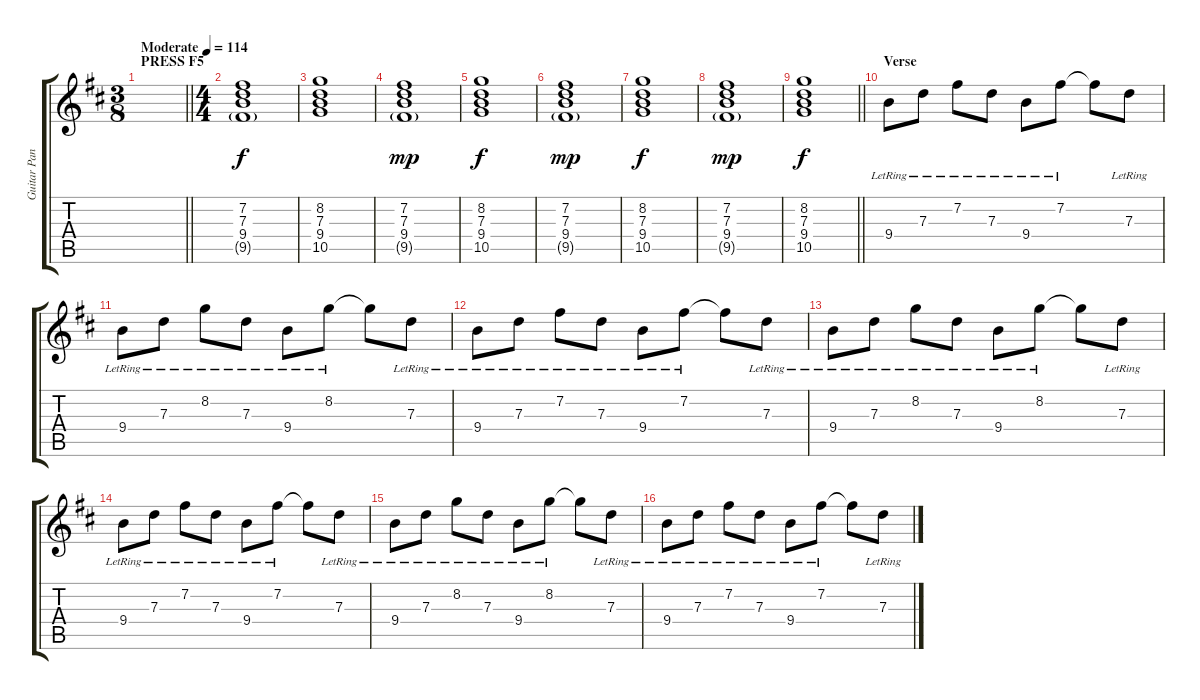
\track ("Guitar Panned Central 1" "Guitar Pan") {instrument electricguitarjazz}
\staff {score tabs}
\tuning (E4 B3 G3 D3 A2 D2) {hide}
\ts (3 8)
\section ("" "PRESS F5")
\tempo (114 "Moderate")
\clef g2
\barLineRight lightlight
\ks bminor
|
\ts (4 4)
(7.2 7.3 9.4 9.5{g}).1 |
(8.2 7.3 9.4 10.5).1{dy f} |
(7.2 7.3 9.4 9.5{g}).1{dy mp} |
(8.2 7.3 9.4 10.5).1{dy f} |
(7.2 7.3 9.4 9.5{g}).1{dy mp} |
(8.2 7.3 9.4 10.5).1{dy f} |
(7.2 7.3 9.4 9.5{g}).1{dy mp} |
\barLineRight lightlight
(8.2 7.3 9.4 10.5).1{dy f} |
\section ("" "Verse")
9.4{lr}.8 7.3{lr}.8 7.2{lr}.8 7.3{lr}.8 9.4{lr}.8 7.2{lr}.8 7.2{t}.8 7.3{lr}.8 |
9.4{lr}.8 7.3{lr}.8 8.2{lr}.8 7.3{lr}.8 9.4{lr}.8 8.2{lr}.8 8.2{t}.8 7.3{lr}.8 |
9.4{lr}.8 7.3{lr}.8 7.2{lr}.8 7.3{lr}.8 9.4{lr}.8 7.2{lr}.8 7.2{t}.8 7.3{lr}.8 |
9.4{lr}.8 7.3{lr}.8 8.2{lr}.8 7.3{lr}.8 9.4{lr}.8 8.2{lr}.8 8.2{t}.8 7.3{lr}.8 |
9.4{lr}.8 7.3{lr}.8 7.2{lr}.8 7.3{lr}.8 9.4{lr}.8 7.2{lr}.8 7.2{t}.8 7.3{lr}.8 |
9.4{lr}.8 7.3{lr}.8 8.2{lr}.8 7.3{lr}.8 9.4{lr}.8 8.2{lr}.8 8.2{t}.8 7.3{lr}.8 |
9.4{lr}.8 7.3{lr}.8 7.2{lr}.8 7.3{lr}.8 9.4{lr}.8 7.2{lr}.8 7.2{t}.8 7.3{lr}.8
